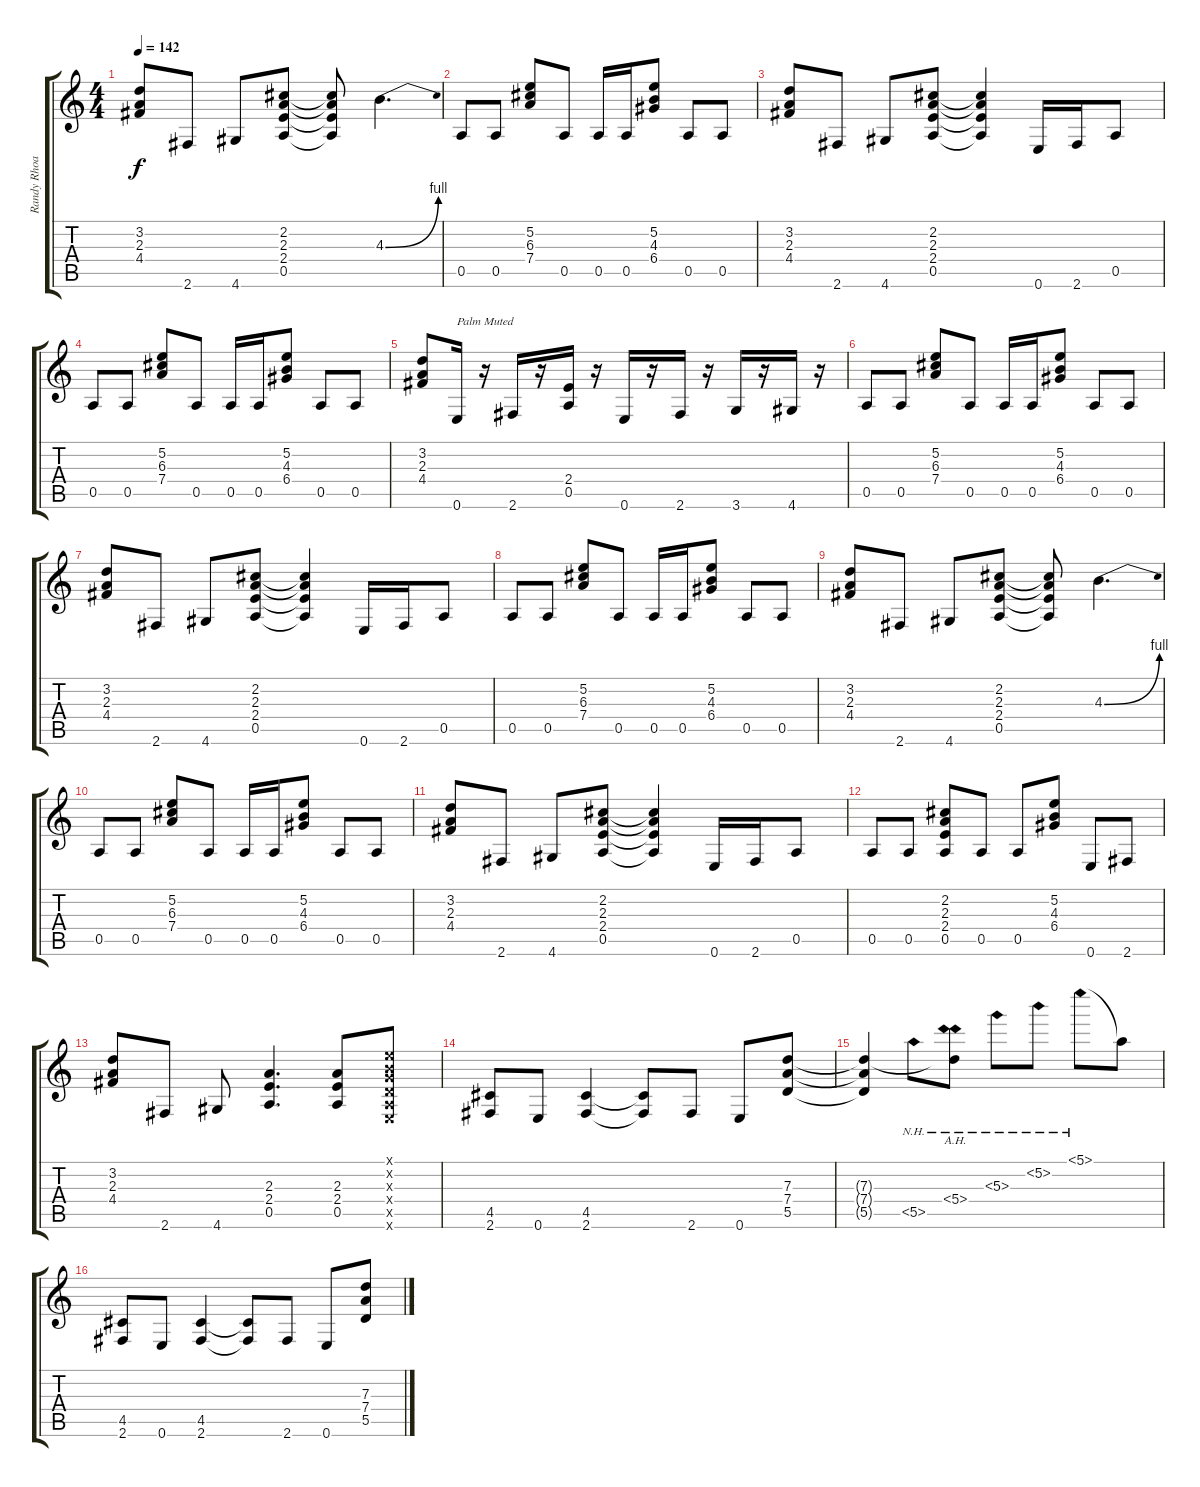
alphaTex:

\track ("Randy Rhoads" "Randy Rhoa") {instrument distortionguitar}
\staff {score tabs}
\tuning (E4 B3 G3 D3 A2 E2) {hide}
\ts (4 4)
\tempo 142
\clef g2
\ks c
(3.2 2.3 4.4).8{dy f} 2.6.8 4.6.8 (2.2 2.3 2.4 0.5).8 (2.2{t} 2.3{t} 2.4{t} 0.5{t}).8 4.3{be (bend 0 0 60 4)}.4{d} |
0.5.8 0.5.8 (5.2 6.3 7.4).8 0.5.8 0.5.16 0.5.16 (5.2 4.3 6.4).8 0.5.8 0.5.8 |
(3.2 2.3 4.4).8 2.6.8 4.6.8 (2.2 2.3 2.4 0.5).8 (2.2{t} 2.3{t} 2.4{t} 0.5{t}).4 0.6.16 2.6.16 0.5.8 |
0.5.8 0.5.8 (5.2 6.3 7.4).8 0.5.8 0.5.16 0.5.16 (5.2 4.3 6.4).8 0.5.8 0.5.8 |
(3.2 2.3 4.4).8 0.6.16{txt "Palm Muted"} r.16 2.6.16 r.16 (2.4 0.5).16 r.16 0.6.16 r.16 2.6.16 r.16 3.6.16 r.16 4.6.16 r.16 |
0.5.8 0.5.8 (5.2 6.3 7.4).8 0.5.8 0.5.16 0.5.16 (5.2 4.3 6.4).8 0.5.8 0.5.8 |
(3.2 2.3 4.4).8 2.6.8 4.6.8 (2.2 2.3 2.4 0.5).8 (2.2{t} 2.3{t} 2.4{t} 0.5{t}).4 0.6.16 2.6.16 0.5.8 |
0.5.8 0.5.8 (5.2 6.3 7.4).8 0.5.8 0.5.16 0.5.16 (5.2 4.3 6.4).8 0.5.8 0.5.8 |
(3.2 2.3 4.4).8 2.6.8 4.6.8 (2.2 2.3 2.4 0.5).8 (2.2{t} 2.3{t} 2.4{t} 0.5{t}).8 4.3{be (bend 0 0 60 4)}.4{d} |
0.5.8 0.5.8 (5.2 6.3 7.4).8 0.5.8 0.5.16 0.5.16 (5.2 4.3 6.4).8 0.5.8 0.5.8 |
(3.2 2.3 4.4).8 2.6.8 4.6.8 (2.2 2.3 2.4 0.5).8 (2.2{t} 2.3{t} 2.4{t} 0.5{t}).4 0.6.16 2.6.16 0.5.8 |
0.5.8 0.5.8 (2.2 2.3 2.4 0.5).8 0.5.8 0.5.8 (5.2 4.3 6.4).8 0.6.8 2.6.8 |
(3.2 2.3 4.4).8 2.6.8 4.6.8 (2.3 2.4 0.5).4{d} (2.3 2.4 0.5).8 (0.1{x} 0.2{x} 0.3{x} 0.4{x} 0.5{x} 0.6{x}).8 |
(4.5 2.6).8 0.6.8 (4.5 2.6).4 (4.5{t} 2.6{t}).8 2.6.8 0.6.8 (7.3 7.4 5.5).8 |
(7.3{t} 7.4{t} 5.5{t}).4 5.5{nh}.8 (7.3{ah 12 t} 5.4{nh}).8 5.3{nh}.8 5.2{nh}.8 5.1{nh}.8 5.1{t}.8 |
(4.5 2.6).8 0.6.8 (4.5 2.6).4 (4.5{t} 2.6{t}).8 2.6.8 0.6.8 (7.3 7.4 5.5).8
